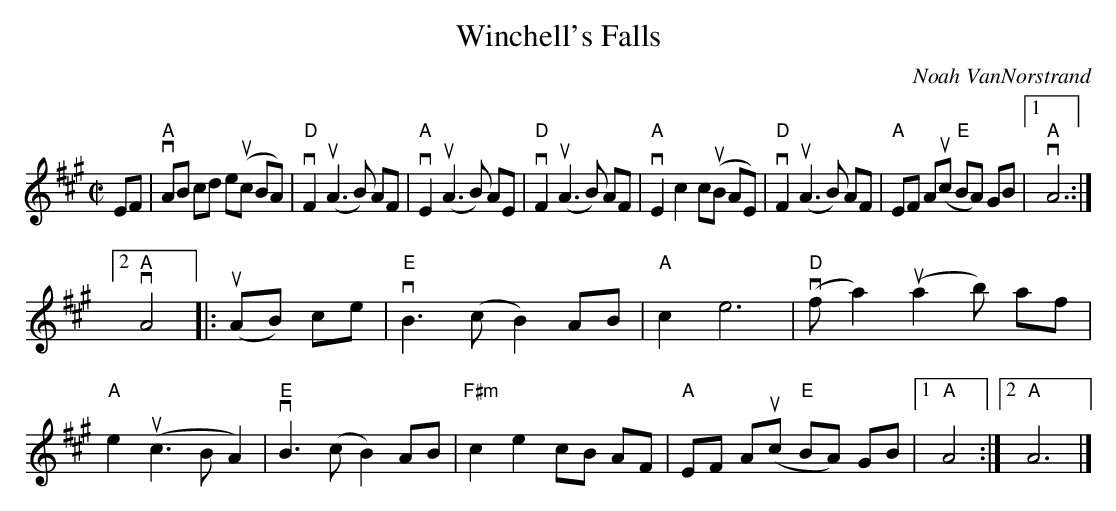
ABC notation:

X:1
T: Winchell's Falls
C: Noah VanNorstrand
M: C|
L: 1/8
K: A
EF |\
"A"vAB cd e(uc BA) | "D"vF2 (uA3 B) AF | "A"vE2 (uA3 B) AE | "D"vF2 (uA3 B) AF |\
"A"vE2 c2 c(uB AE) | "D"vF2 (uA3 B) AF | "A"EF A(uc "E"BA) GB |[1 "A"vA6 :|
[2 "A"vA4 |: (uAB) ce |\
"E"vB3 (c B2) AB | "A"c2 e6 | ("D"vfa2) (ua2b) af | "A"e2 (uc3B A2) |\
"E"vB3 (c B2) AB | "F#m"c2 e2 cB AF | "A"EF A(uc "E"BA) GB |1 "A"A4 :|2 "A"A6 |]
